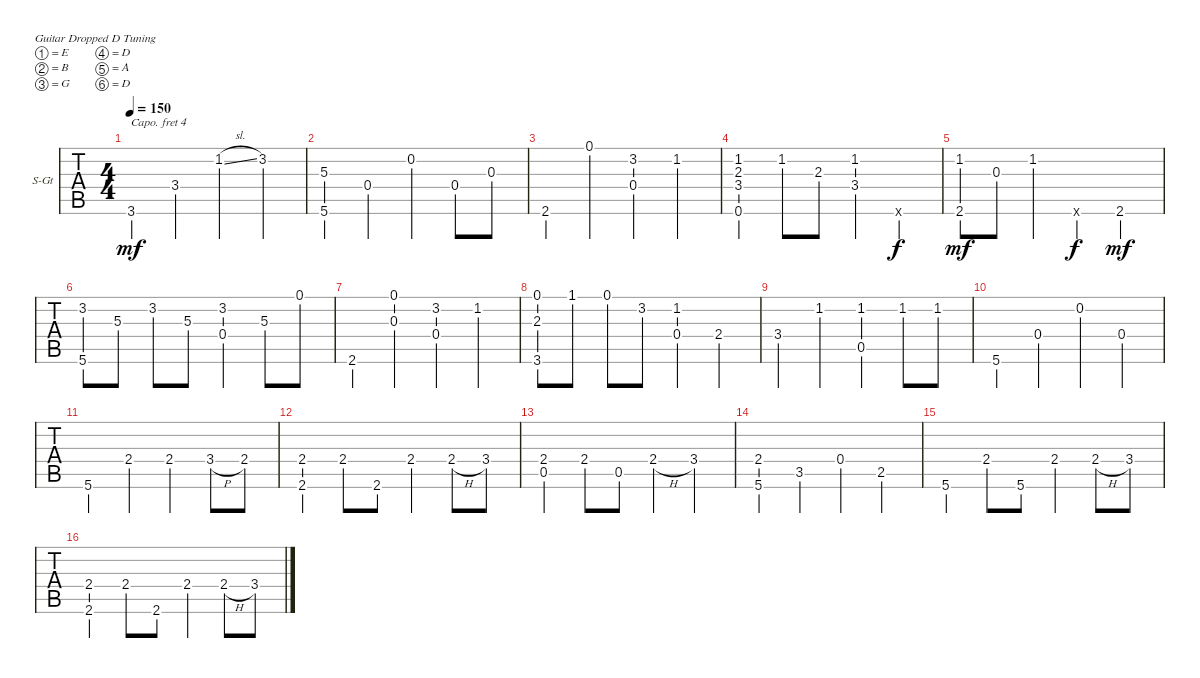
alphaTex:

\defaultSystemsLayout 4
\bracketExtendMode groupsimilarinstruments
\firstSystemTrackNameOrientation horizontal
\otherSystemsTrackNameOrientation horizontal
\track ("Steel Guitar" "S-Gt") {instrument acousticguitarsteel}
\staff {tabs}
\capo 4
\tuning (E4 B3 G3 D3 A2 D2)
\ts (4 4)
\tempo 150
\clef g2
\ks c
3.6.4{dy mf} 3.4.4 1.2{sl}.4 3.2.4 |
(5.6 5.3).4 0.4.4 0.2.4 0.4.8 0.3.8 |
2.6.4 0.1.4 (0.4 3.2).4 1.2.4 |
(1.2 2.3 3.4 0.6).4 1.2.8 2.3.8 (3.4 1.2).4 0.6{x}.4{dy f} |
(2.6 1.2).8{dy mf} 0.3.8 1.2.4 0.6{x}.4{dy f} 2.6.4{dy mf} |
(5.6 3.2).8 5.3.8 3.2.8 5.3.8 (3.2 0.4).4 5.3.8 0.1.8 |
2.6.4 (0.1 0.3).4 (3.2 0.4).4 1.2.4 |
(2.3 3.6 0.1).8 1.1.8 0.1.8 3.2.8 (0.4 1.2).4 2.4.4 |
3.4.4 1.2.4 (0.5 1.2).4 1.2.8 1.2.8 |
5.6.4 0.4.4 0.2.4 0.4.4 |
5.6.4 2.4.4 2.4.4 3.4{h}.8 2.4.8 |
(2.6 2.4).4 2.4.8 2.6.8 2.4.4 2.4{h}.8 3.4.8 |
(0.5 2.4).4 2.4.8 0.5.8 2.4{h}.4 3.4.4 |
(5.6 2.4).4 3.5.4 0.4.4 2.5.4 |
5.6.4 2.4.8 5.6.8 2.4.4 2.4{h}.8 3.4.8 |
(2.6 2.4).4 2.4.8 2.6.8 2.4.4 2.4{h}.8 3.4.8
